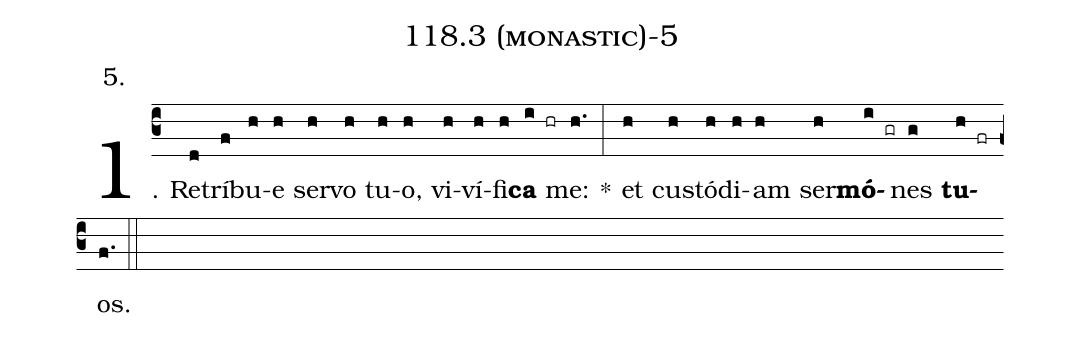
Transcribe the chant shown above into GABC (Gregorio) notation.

name: 118.3 (monastic)-5;
annotation: 5.;
%%
(c3)1. Re(d)trí(f)bu(h)e(h) ser(h)vo(h) tu(h)o,(h) vi(h)ví(h)fi(h)<b>ca</b>(i hr) me:(h.) *(:) et(h) cus(h)tó(h)di(h)am(h) ser(h)<b>mó</b>(i gr)nes(g) <b>tu</b>(h fr)os.(f.) (::)
